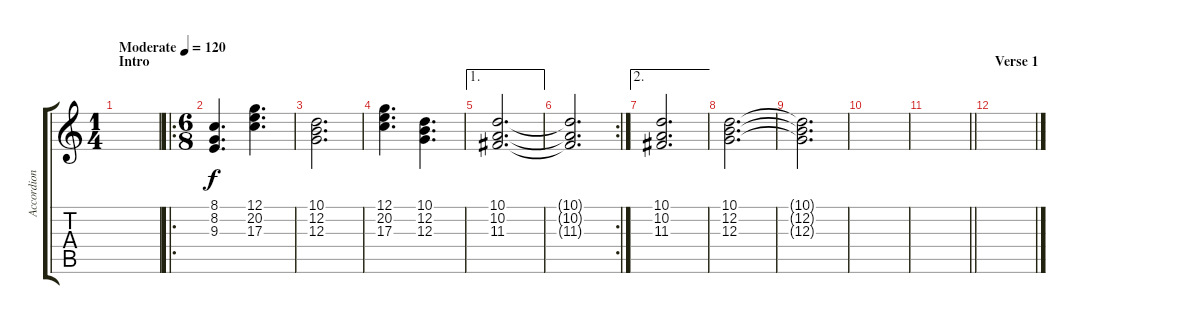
\track ("Accordion" "Accordion") {instrument accordion}
\staff {score tabs}
\tuning (E4 B3 G3 D3 A2 E2) {hide}
\ts (1 4)
\section ("" "Intro")
\tempo (120 "Moderate")
\clef g2
\ks c
|
\ro
\ts (6 8)
(8.1 8.2 9.3).4{d} (12.1 20.2 17.3).4{d} |
(10.1 12.2 12.3).2{d} |
(12.1 20.2 17.3).4{d} (10.1 12.2 12.3).4{d} |
\ae 1
(10.1 10.2 11.3).2{d} |
\rc 2
(10.1{t} 10.2{t} 11.3{t}).2{d} |
\ae 2
(10.1 10.2 11.3).2{d} |
(10.1 12.2 12.3).2{d} |
(10.1{t} 12.2{t} 12.3{t}).2{d} |
|
\barLineRight lightlight
|
\section ("" "Verse 1")
